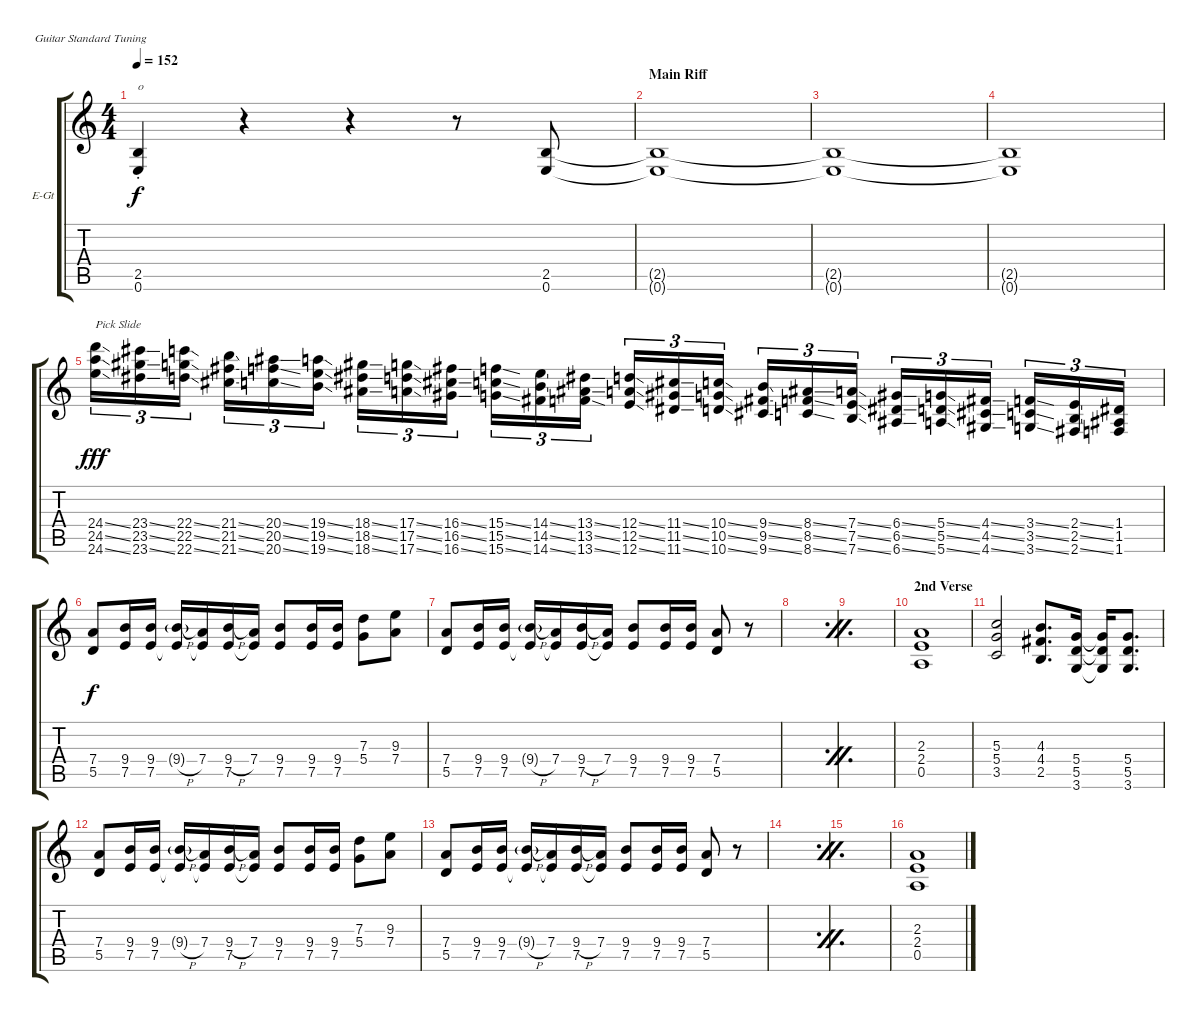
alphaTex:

\bracketExtendMode groupsimilarinstruments
\firstSystemTrackNameOrientation horizontal
\otherSystemsTrackNameOrientation horizontal
\track ("Gtr. I" "E-Gt") {instrument overdrivenguitar}
\staff {score tabs}
\tuning (E4 B3 G3 D3 A2 E2)
\ts (4 4)
\tempo 152
\clef g2
\ks c
(2.5{st} 0.6{st}).4{txt "o" dy f} r.4 r.4 r.8 (2.5 0.6).8 |
\section ("" "Main Riff")
(2.5{t} 0.6{t}).1 |
(2.5{t} 0.6{t}).1 |
(2.5{t} 0.6{t}).1 |
(24.4{ss} 24.5{ss} 24.6{ss}).16{tu (3 2) txt "Pick Slide" dy fff} (23.4{ss} 23.5{ss} 23.6{ss}).16{tu (3 2)} (22.4{ss} 22.5{ss} 22.6{ss}).16{tu (3 2)} (21.4{ss} 21.5{ss} 21.6{ss}).16{tu (3 2)} (20.4{ss} 20.5{ss} 20.6{ss}).16{tu (3 2)} (19.4{ss} 19.5{ss} 19.6{ss}).16{tu (3 2)} (18.4{ss} 18.5{ss} 18.6{ss}).16{tu (3 2)} (17.4{ss} 17.5{ss} 17.6{ss}).16{tu (3 2)} (16.4{ss} 16.5{ss} 16.6{ss}).16{tu (3 2)} (15.4{ss} 15.5{ss} 15.6{ss}).16{tu (3 2)} (14.4{ss} 14.5{ss} 14.6{ss}).16{tu (3 2)} (13.4{ss} 13.5{ss} 13.6{ss}).16{tu (3 2)} (12.4{ss} 12.5{ss} 12.6{ss}).16{tu (3 2)} (11.4{ss} 11.5{ss} 11.6{ss}).16{tu (3 2)} (10.4{ss} 10.5{ss} 10.6{ss}).16{tu (3 2)} (9.4{ss} 9.5{ss} 9.6{ss}).16{tu (3 2)} (8.4{ss} 8.5{ss} 8.6{ss}).16{tu (3 2)} (7.4{ss} 7.5{ss} 7.6{ss}).16{tu (3 2)} (6.4{ss} 6.5{ss} 6.6{ss}).16{tu (3 2)} (5.4{ss} 5.5{ss} 5.6{ss}).16{tu (3 2)} (4.4{ss} 4.5{ss} 4.6{ss}).16{tu (3 2)} (3.4{ss} 3.5{ss} 3.6{ss}).16{tu (3 2)} (2.4{ss} 2.5{ss} 2.6{ss}).16{tu (3 2)} (1.4 1.5 1.6).16{tu (3 2)} |
(7.4 5.5).8{dy f} (9.4 7.5).16 (9.4 7.5).16 (9.4{h g} 7.5{t}).16 (7.4 7.5{t}).16 (9.4{h} 7.5).16 (7.4 7.5{t}).16 (9.4 7.5).8 (9.4 7.5).16 (9.4 7.5).16 (7.3 5.4).8 (9.3 7.4).8 |
(7.4 5.5).8 (9.4 7.5).16 (9.4 7.5).16 (9.4{h g} 7.5{t}).16 (7.4 7.5{t}).16 (9.4{h} 7.5).16 (7.4 7.5{t}).16 (9.4 7.5).8 (9.4 7.5).16 (9.4 7.5).16 (7.4 5.5).8 r.8 |
\simile firstofdouble
|
\simile secondofdouble
|
\section ("" "2nd Verse")
\simile none
(2.3 2.4 0.5).1 |
(5.3 5.4 3.5).2 (4.3 4.4 2.5).8{d} (5.4 5.5 3.6).16 (5.4{t} 5.5{t} 3.6{t}).16 (5.4 5.5 3.6).8{d} |
(7.4 5.5).8 (9.4 7.5).16 (9.4 7.5).16 (9.4{h g} 7.5{t}).16 (7.4 7.5{t}).16 (9.4{h} 7.5).16 (7.4 7.5{t}).16 (9.4 7.5).8 (9.4 7.5).16 (9.4 7.5).16 (7.3 5.4).8 (9.3 7.4).8 |
(7.4 5.5).8 (9.4 7.5).16 (9.4 7.5).16 (9.4{h g} 7.5{t}).16 (7.4 7.5{t}).16 (9.4{h} 7.5).16 (7.4 7.5{t}).16 (9.4 7.5).8 (9.4 7.5).16 (9.4 7.5).16 (7.4 5.5).8 r.8 |
\simile firstofdouble
|
\simile secondofdouble
|
\simile none
(2.3 2.4 0.5).1
